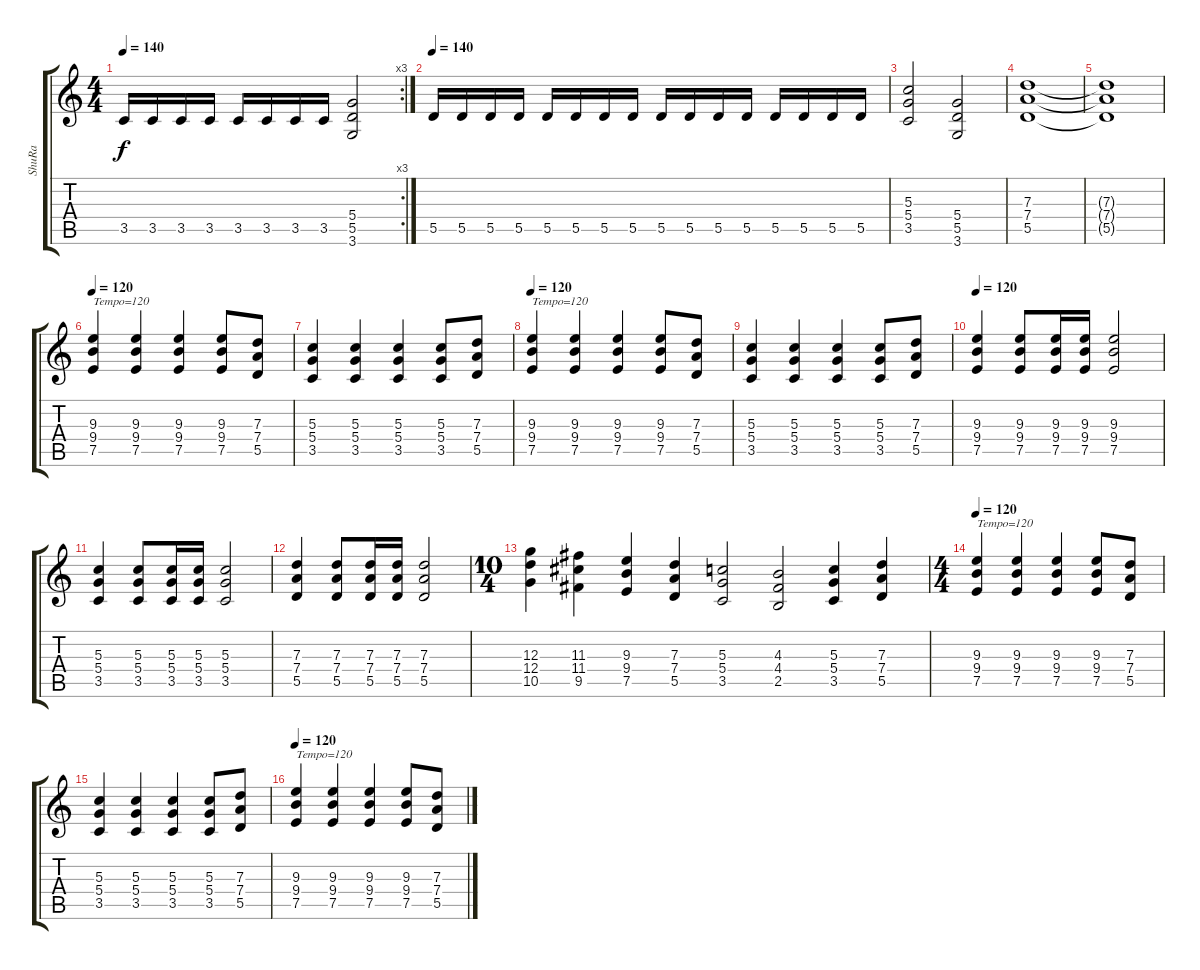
\track ("ShuRa" "ShuRa") {instrument distortionguitar}
\staff {score tabs}
\tuning (E4 B3 G3 D3 A2 E2) {hide}
\rc 3
\ts (4 4)
\tempo 140
\clef g2
\ks c
3.5.16{dy f} 3.5.16 3.5.16 3.5.16 3.5.16 3.5.16 3.5.16 3.5.16 (5.4 5.5 3.6).2 |
\tempo 140
5.5.16{volume 13} 5.5.16 5.5.16 5.5.16 5.5.16 5.5.16 5.5.16 5.5.16 5.5.16 5.5.16 5.5.16 5.5.16 5.5.16 5.5.16 5.5.16 5.5.16 |
(5.3 5.4 3.5).2 (5.4 5.5 3.6).2 |
(7.3 7.4 5.5).1 |
(7.3{t} 7.4{t} 5.5{t}).1 |
\tempo 120
(9.3 9.4 7.5).4{txt "Tempo=120" volume 16} (9.3 9.4 7.5).4 (9.3 9.4 7.5).4 (9.3 9.4 7.5).8 (7.3 7.4 5.5).8 |
(5.3 5.4 3.5).4 (5.3 5.4 3.5).4 (5.3 5.4 3.5).4 (5.3 5.4 3.5).8 (7.3 7.4 5.5).8 |
\tempo 120
(9.3 9.4 7.5).4{txt "Tempo=120" volume 16} (9.3 9.4 7.5).4 (9.3 9.4 7.5).4 (9.3 9.4 7.5).8 (7.3 7.4 5.5).8 |
(5.3 5.4 3.5).4 (5.3 5.4 3.5).4 (5.3 5.4 3.5).4 (5.3 5.4 3.5).8 (7.3 7.4 5.5).8 |
\tempo 120
(9.3 9.4 7.5).4{volume 16} (9.3 9.4 7.5).8 (9.3 9.4 7.5).16 (9.3 9.4 7.5).16 (9.3 9.4 7.5).2 |
(5.3 5.4 3.5).4 (5.3 5.4 3.5).8 (5.3 5.4 3.5).16 (5.3 5.4 3.5).16 (5.3 5.4 3.5).2 |
(7.3 7.4 5.5).4 (7.3 7.4 5.5).8 (7.3 7.4 5.5).16 (7.3 7.4 5.5).16 (7.3 7.4 5.5).2 |
\ts (10 4)
(12.3 12.4 10.5).4 (11.3 11.4 9.5).4 (9.3 9.4 7.5).4 (7.3 7.4 5.5).4 (5.3 5.4 3.5).2 (4.3 4.4 2.5).2 (5.3 5.4 3.5).4 (7.3 7.4 5.5).4 |
\ts (4 4)
\tempo 120
(9.3 9.4 7.5).4{txt "Tempo=120" volume 16} (9.3 9.4 7.5).4 (9.3 9.4 7.5).4 (9.3 9.4 7.5).8 (7.3 7.4 5.5).8 |
(5.3 5.4 3.5).4 (5.3 5.4 3.5).4 (5.3 5.4 3.5).4 (5.3 5.4 3.5).8 (7.3 7.4 5.5).8 |
\tempo 120
(9.3 9.4 7.5).4{txt "Tempo=120" volume 16} (9.3 9.4 7.5).4 (9.3 9.4 7.5).4 (9.3 9.4 7.5).8 (7.3 7.4 5.5).8
